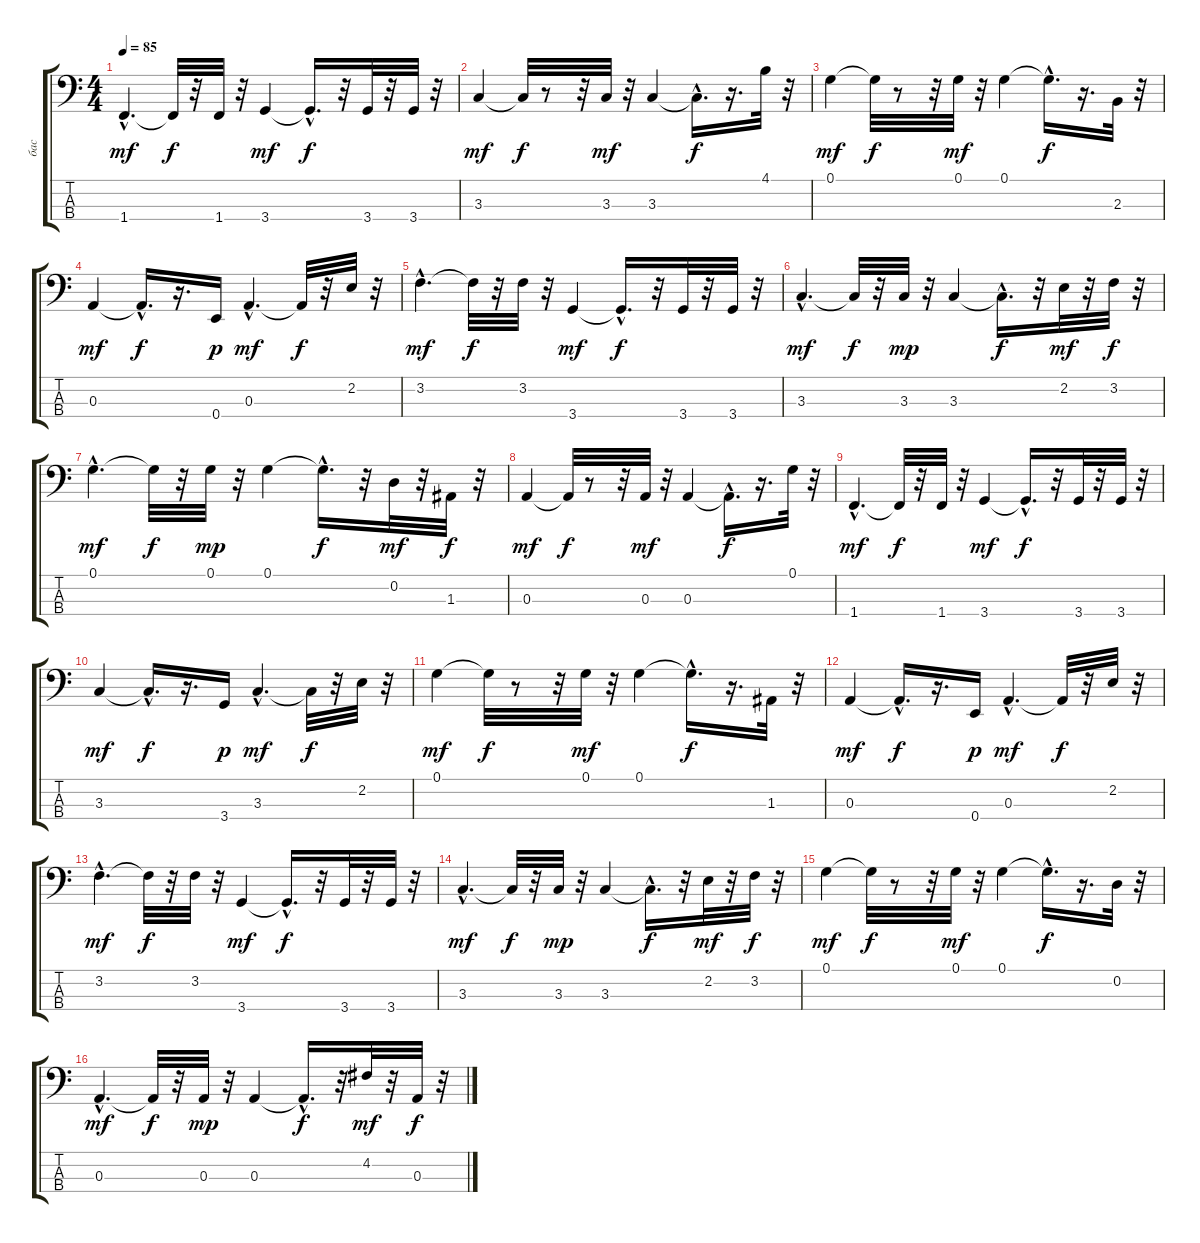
\track ("бас" "бас") {instrument fretlessbass}
\staff {score tabs}
\tuning (G2 D2 A1 E1) {hide}
\ts (4 4)
\tempo 85
\clef f4
\ks c
1.4{hac}.4{d dy mf} 1.4{t}.32{dy f} r.32 1.4.32 r.32 3.4.4{dy mf} 3.4{hac t}.16{d dy f} r.32 3.4.32 r.32 3.4.32 r.32 |
3.3.4{dy mf} 3.3{t}.32{dy f} r.8 r.32 3.3.32{dy mf} r.32 3.3.4 3.3{hac t}.16{d dy f} r.16{d} 4.1.32 r.32 |
0.1.4{dy mf} 0.1{t}.32{dy f} r.8 r.32 0.1.32{dy mf} r.32 0.1.4 0.1{hac t}.16{d dy f} r.16{d} 2.3.32 r.32 |
0.3.4{dy mf} 0.3{hac t}.16{d dy f} r.16{d} 0.4.16{dy p} 0.3{hac}.4{d dy mf} 0.3{t}.32{dy f} r.32 2.2.32 r.32 |
3.2{hac}.4{d dy mf} 3.2{t}.32{dy f} r.32 3.2.32 r.32 3.4.4{dy mf} 3.4{hac t}.16{d dy f} r.32 3.4.32 r.32 3.4.32 r.32 |
3.3{hac}.4{d dy mf} 3.3{t}.32{dy f} r.32 3.3.32{dy mp} r.32 3.3.4 3.3{hac t}.16{d dy f} r.32 2.2.32{dy mf} r.32 3.2.32{dy f} r.32 |
0.1{hac}.4{d dy mf} 0.1{t}.32{dy f} r.32 0.1.32{dy mp} r.32 0.1.4 0.1{hac t}.16{d dy f} r.32 0.2.32{dy mf} r.32 1.3.32{dy f} r.32 |
0.3.4{dy mf} 0.3{t}.32{dy f} r.8 r.32 0.3.32{dy mf} r.32 0.3.4 0.3{hac t}.16{d dy f} r.16{d} 0.1.32 r.32 |
1.4{hac}.4{d dy mf} 1.4{t}.32{dy f} r.32 1.4.32 r.32 3.4.4{dy mf} 3.4{hac t}.16{d dy f} r.32 3.4.32 r.32 3.4.32 r.32 |
3.3.4{dy mf} 3.3{hac t}.16{d dy f} r.16{d} 3.4.16{dy p} 3.3{hac}.4{d dy mf} 3.3{t}.32{dy f} r.32 2.2.32 r.32 |
0.1.4{dy mf} 0.1{t}.32{dy f} r.8 r.32 0.1.32{dy mf} r.32 0.1.4 0.1{hac t}.16{d dy f} r.16{d} 1.3.32 r.32 |
0.3.4{dy mf} 0.3{hac t}.16{d dy f} r.16{d} 0.4.16{dy p} 0.3{hac}.4{d dy mf} 0.3{t}.32{dy f} r.32 2.2.32 r.32 |
3.2{hac}.4{d dy mf} 3.2{t}.32{dy f} r.32 3.2.32 r.32 3.4.4{dy mf} 3.4{hac t}.16{d dy f} r.32 3.4.32 r.32 3.4.32 r.32 |
3.3{hac}.4{d dy mf} 3.3{t}.32{dy f} r.32 3.3.32{dy mp} r.32 3.3.4 3.3{hac t}.16{d dy f} r.32 2.2.32{dy mf} r.32 3.2.32{dy f} r.32 |
0.1.4{dy mf} 0.1{t}.32{dy f} r.8 r.32 0.1.32{dy mf} r.32 0.1.4 0.1{hac t}.16{d dy f} r.16{d} 0.2.32 r.32 |
0.3{hac}.4{d dy mf} 0.3{t}.32{dy f} r.32 0.3.32{dy mp} r.32 0.3.4 0.3{hac t}.16{d dy f} r.32 4.2.32{dy mf} r.32 0.3.32{dy f} r.32
